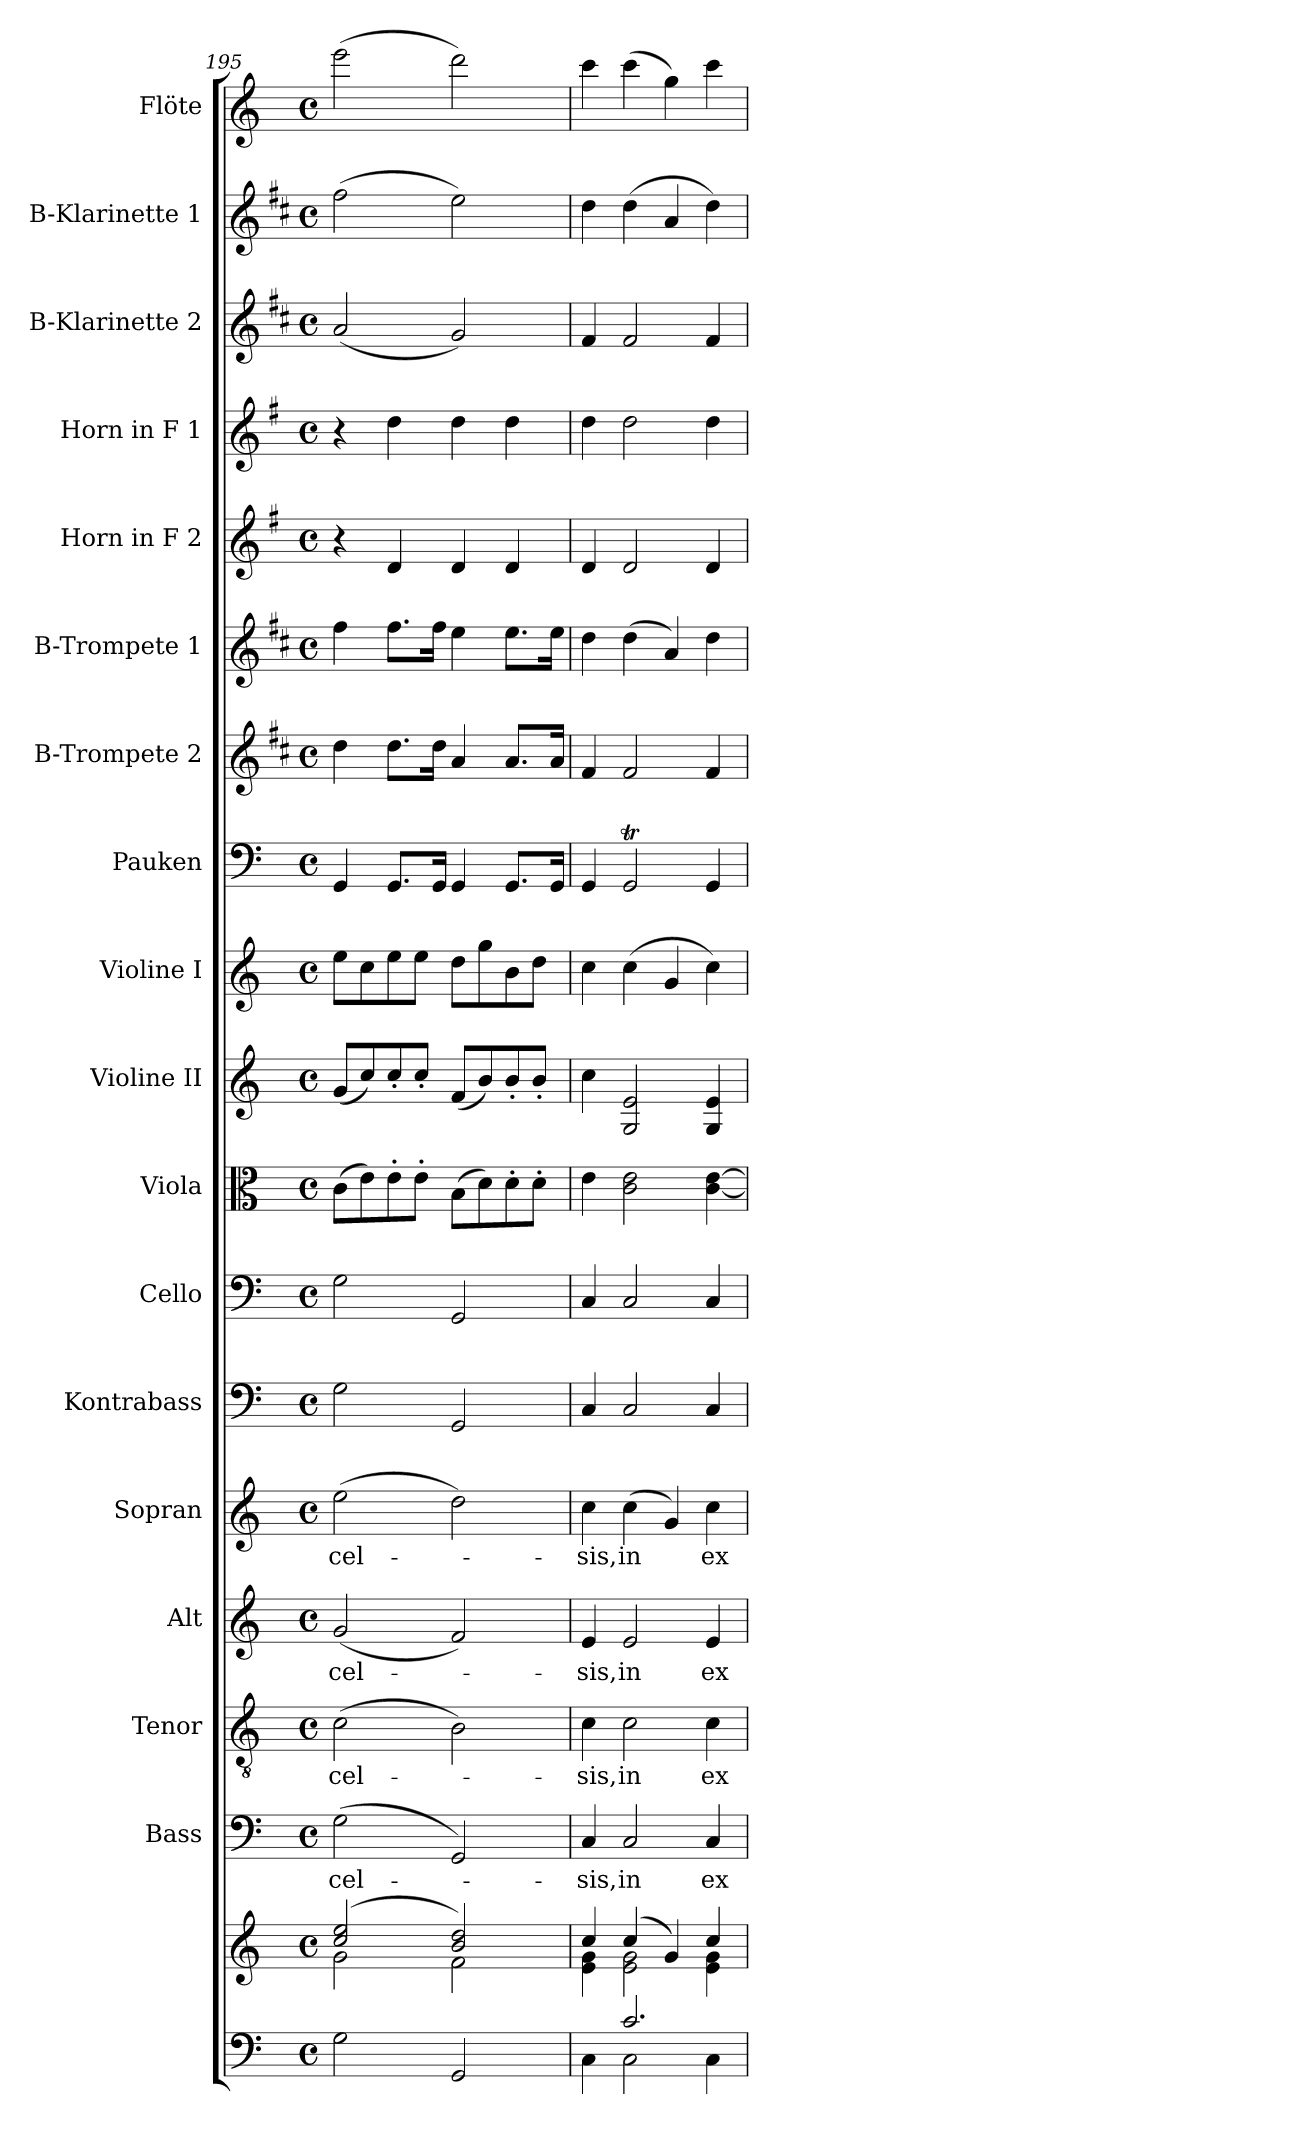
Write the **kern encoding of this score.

**kern	**kern	**kern	**text	**kern	**text	**kern	**text	**kern	**text	**kern	**kern	**kern	**kern	**kern	**kern	**kern	**kern	**kern	**kern	**kern	**kern	**kern
*part18	*part18	*part17	*part17	*part16	*part16	*part15	*part15	*part14	*part14	*part13	*part12	*part11	*part10	*part9	*part8	*part7	*part6	*part5	*part4	*part3	*part2	*part1
*staff19	*staff18	*staff17	*staff17	*staff16	*staff16	*staff15	*staff15	*staff14	*staff14	*staff13	*staff12	*staff11	*staff10	*staff9	*staff8	*staff7	*staff6	*staff5	*staff4	*staff3	*staff2	*staff1
*	*	*I"Bass	*	*I"Tenor	*	*I"Alt	*	*I"Sopran	*	*I"Kontrabass	*I"Cello	*I"Viola	*I"Violine II	*I"Violine I	*I"Pauken	*I"B-Trompete 2	*I"B-Trompete 1	*I"Horn in F 2	*I"Horn in F 1	*I"B-Klarinette 2	*I"B-Klarinette 1	*I"Flöte
*	*	*I'B.	*	*I'T.	*	*I'A.	*	*I'S.	*	*I'Kb.	*	*I'Vla.	*I'Vl. II	*I'Vl. I	*I'Pk.	*I'Trp. 2	*I'Trp. 1	*	*	*I'Kl. 2	*I'Kl. 1	*I'Fl.
*clefF4	*clefG2	*clefF4	*	*clefGv2	*	*clefG2	*	*clefG2	*	*clefF4	*clefF4	*clefC3	*clefG2	*clefG2	*clefF4	*clefG2	*clefG2	*clefG2	*clefG2	*clefG2	*clefG2	*clefG2
*	*	*	*	*	*	*	*	*	*	*ITrd7c12	*	*	*	*	*	*ITrd1c2	*ITrd1c2	*ITrd4c7	*ITrd4c7	*ITrd1c2	*ITrd1c2	*
*k[]	*k[]	*k[]	*	*k[]	*	*k[]	*	*k[]	*	*k[]	*k[]	*k[]	*k[]	*k[]	*k[]	*k[]	*k[]	*k[]	*k[]	*k[]	*k[]	*k[]
*C:	*C:	*C:	*	*C:	*	*C:	*	*C:	*	*C:	*C:	*C:	*C:	*C:	*C:	*C:	*C:	*C:	*C:	*C:	*C:	*C:
*M4/4	*M4/4	*M4/4	*	*M4/4	*	*M4/4	*	*M4/4	*	*M4/4	*M4/4	*M4/4	*M4/4	*M4/4	*M4/4	*M4/4	*M4/4	*M4/4	*M4/4	*M4/4	*M4/4	*M4/4
*met(c)	*met(c)	*met(c)	*	*met(c)	*	*met(c)	*	*met(c)	*	*met(c)	*met(c)	*met(c)	*met(c)	*met(c)	*met(c)	*met(c)	*met(c)	*met(c)	*met(c)	*met(c)	*met(c)	*met(c)
=195	=195	=195	=195	=195	=195	=195	=195	=195	=195	=195	=195	=195	=195	=195	=195	=195	=195	=195	=195	=195	=195	=195
*	*^	*	*	*	*	*	*	*	*	*	*	*	*	*	*	*	*	*	*	*	*	*
!	!	!	!	!LO:LY:b	!	!LO:LY:b	!	!LO:LY:b	!	!LO:LY:b	!	!	!	!	!	!	!	!	!	!	!	!	!
2G\	(2cc/ 2ee/	2g\	(>2G\	-cel-	(>2c\	-cel-	(<2g/	-cel-	(>2ee\	-cel-	2GG\	2G\	(>8c\L	(<8g/L	8ee\L	4GG/	4cc\	4ee\	4r	4r	(<2g/	(>2ee\	(>2eee\
.	.	.	.	.	.	.	.	.	.	.	.	.	8e\)	8cc/)	8cc\	.	.	.	.	.	.	.	.
.	.	.	.	.	.	.	.	.	.	.	.	.	8e'>\	8cc'</	8ee\	8.GG/L	8.cc\L	8.ee\L	4G/	4g\	.	.	.
.	.	.	.	.	.	.	.	.	.	.	.	.	8e'>\J	8cc'</J	8ee\J	.	.	.	.	.	.	.	.
.	.	.	.	.	.	.	.	.	.	.	.	.	.	.	.	16GG/Jk	16cc\Jk	16ee\Jk	.	.	.	.	.
2GG/	2b/ 2dd/)	2f\	2GG/)	.	2B\)	.	2f/)	.	2dd\)	.	2GGG/	2GG/	(>8B\L	(<8f/L	8dd\L	4GG/	4g/	4dd\	4G/	4g\	2f/)	2dd\)	2ddd\)
.	.	.	.	.	.	.	.	.	.	.	.	.	8d\)	8b/)	8gg\	.	.	.	.	.	.	.	.
.	.	.	.	.	.	.	.	.	.	.	.	.	8d'>\	8b'</	8b\	8.GG/L	8.g/L	8.dd\L	4G/	4g\	.	.	.
.	.	.	.	.	.	.	.	.	.	.	.	.	8d'>\J	8b'</J	8dd\J	.	.	.	.	.	.	.	.
.	.	.	.	.	.	.	.	.	.	.	.	.	.	.	.	16GG/Jk	16g/Jk	16dd\Jk	.	.	.	.	.
=196	=196	=196	=196	=196	=196	=196	=196	=196	=196	=196	=196	=196	=196	=196	=196	=196	=196	=196	=196	=196	=196	=196	=196
*^	*	*	*	*	*	*	*	*	*	*	*	*	*	*	*	*	*	*	*	*	*	*	*
!	!	!	!	!	!LO:LY:b	!	!LO:LY:b	!	!LO:LY:b	!	!LO:LY:b	!	!	!	!	!	!	!	!	!	!	!	!	!
4ryy	4C\	4cc/	4e\ 4g\	4C/	-sis,	4c\	-sis,	4e/	-sis,	4cc\	-sis,	4CC/	4C/	4e\	4cc\	4cc\	4GG/	4e/	4cc\	4G/	4g\	4e/	4cc\	4ccc\
!	!	!	!	!	!LO:LY:b	!	!LO:LY:b	!	!LO:LY:b	!	!LO:LY:b	!	!	!	!	!	!	!	!	!	!	!	!	!
2.c/	2C\	(4cc/	2e\ 2g\	2C/	in	2c\	in	2e/	in	(>4cc\	in	2CC/	2C/	2c\ 2e\	2G/ 2e/	(>4cc\	2GGT/	2e/	(>4cc\	2G/	2g\	2e/	(>4cc\	(>4ccc\
.	.	4g/)	.	.	.	.	.	.	.	4g/)	.	.	.	.	.	4g/	.	.	4g/)	.	.	.	4g/	4gg\)
!	!	!	!	!	!LO:LY:b	!	!LO:LY:b	!	!LO:LY:b	!	!LO:LY:b	!	!	!	!	!	!	!	!	!	!	!	!	!
.	4C\	4cc/	4e\ 4g\	4C/	ex-	4c\	ex-	4e/	ex-	4cc\	ex-	4CC/	4C/	[4c\ [4e\	4G/ 4e/	4cc\)	4GGTTT/	4e/	4cc\	4G/	4g\	4e/	4cc\)	4ccc\
*v	*v	*	*	*	*	*	*	*	*	*	*	*	*	*	*	*	*	*	*	*	*	*	*	*
*	*v	*v	*	*	*	*	*	*	*	*	*	*	*	*	*	*	*	*	*	*	*	*	*
=	=	=	=	=	=	=	=	=	=	=	=	=	=	=	=	=	=	=	=	=	=	=
*-	*-	*-	*-	*-	*-	*-	*-	*-	*-	*-	*-	*-	*-	*-	*-	*-	*-	*-	*-	*-	*-	*-
